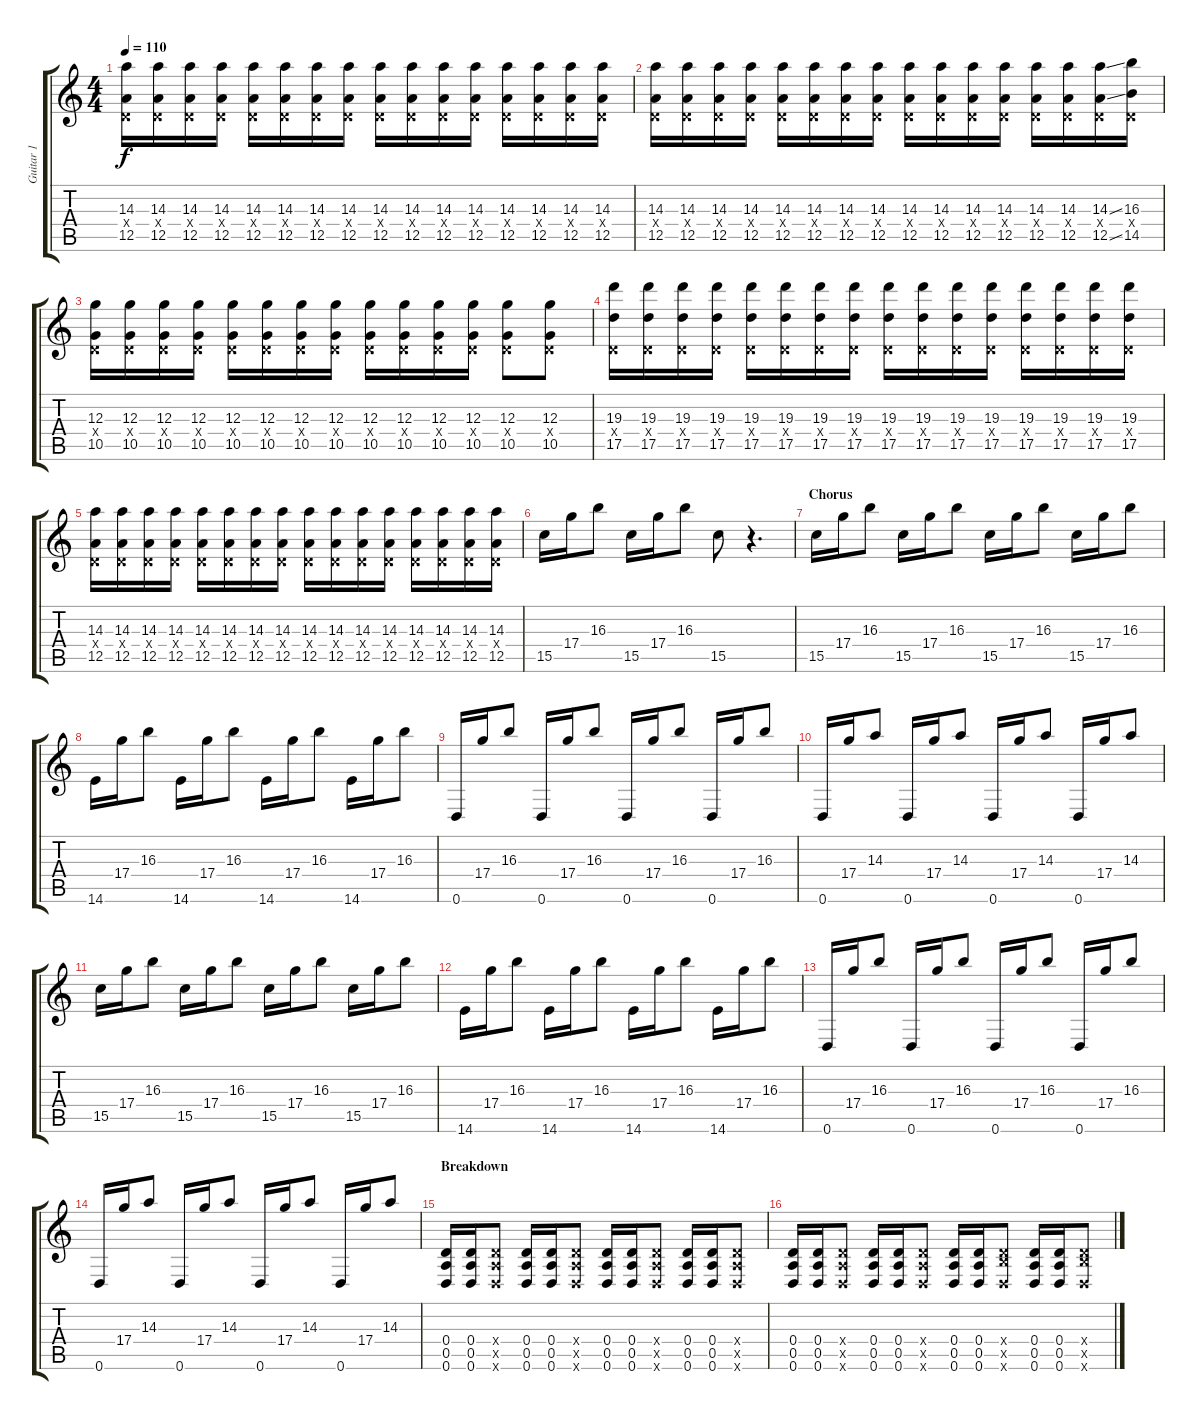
\track ("Guitar 1" "Guitar 1") {instrument electricguitarjazz}
\staff {score tabs}
\tuning (E4 B3 G3 D3 A2 D2) {hide}
\ts (4 4)
\tempo 110
\clef g2
\ks c
(14.3 0.4{x} 12.5).16{dy f instrument distortionguitar} (14.3 0.4{x} 12.5).16 (14.3 0.4{x} 12.5).16 (14.3 0.4{x} 12.5).16 (14.3 0.4{x} 12.5).16 (14.3 0.4{x} 12.5).16 (14.3 0.4{x} 12.5).16 (14.3 0.4{x} 12.5).16 (14.3 0.4{x} 12.5).16 (14.3 0.4{x} 12.5).16 (14.3 0.4{x} 12.5).16 (14.3 0.4{x} 12.5).16 (14.3 0.4{x} 12.5).16 (14.3 0.4{x} 12.5).16 (14.3 0.4{x} 12.5).16 (14.3 0.4{x} 12.5).16 |
(14.3 0.4{x} 12.5).16{instrument distortionguitar} (14.3 0.4{x} 12.5).16 (14.3 0.4{x} 12.5).16 (14.3 0.4{x} 12.5).16 (14.3 0.4{x} 12.5).16 (14.3 0.4{x} 12.5).16 (14.3 0.4{x} 12.5).16 (14.3 0.4{x} 12.5).16 (14.3 0.4{x} 12.5).16 (14.3 0.4{x} 12.5).16 (14.3 0.4{x} 12.5).16 (14.3 0.4{x} 12.5).16 (14.3 0.4{x} 12.5).16 (14.3 0.4{x} 12.5).16 (14.3{ss} 0.4{x} 12.5{ss}).16 (16.3 0.4{x} 14.5).16 |
(12.3 0.4{x} 10.5).16{instrument distortionguitar} (12.3 0.4{x} 10.5).16 (12.3 0.4{x} 10.5).16 (12.3 0.4{x} 10.5).16 (12.3 0.4{x} 10.5).16 (12.3 0.4{x} 10.5).16 (12.3 0.4{x} 10.5).16 (12.3 0.4{x} 10.5).16 (12.3 0.4{x} 10.5).16 (12.3 0.4{x} 10.5).16 (12.3 0.4{x} 10.5).16 (12.3 0.4{x} 10.5).16 (12.3 0.4{x} 10.5).8 (12.3 0.4{x} 10.5).8 |
(19.3 0.4{x} 17.5).16{instrument distortionguitar} (19.3 0.4{x} 17.5).16 (19.3 0.4{x} 17.5).16 (19.3 0.4{x} 17.5).16 (19.3 0.4{x} 17.5).16 (19.3 0.4{x} 17.5).16 (19.3 0.4{x} 17.5).16 (19.3 0.4{x} 17.5).16 (19.3 0.4{x} 17.5).16 (19.3 0.4{x} 17.5).16 (19.3 0.4{x} 17.5).16 (19.3 0.4{x} 17.5).16 (19.3 0.4{x} 17.5).16 (19.3 0.4{x} 17.5).16 (19.3 0.4{x} 17.5).16 (19.3 0.4{x} 17.5).16 |
(14.3 0.4{x} 12.5).16{instrument distortionguitar} (14.3 0.4{x} 12.5).16 (14.3 0.4{x} 12.5).16 (14.3 0.4{x} 12.5).16 (14.3 0.4{x} 12.5).16 (14.3 0.4{x} 12.5).16 (14.3 0.4{x} 12.5).16 (14.3 0.4{x} 12.5).16 (14.3 0.4{x} 12.5).16 (14.3 0.4{x} 12.5).16 (14.3 0.4{x} 12.5).16 (14.3 0.4{x} 12.5).16 (14.3 0.4{x} 12.5).16 (14.3 0.4{x} 12.5).16 (14.3 0.4{x} 12.5).16 (14.3 0.4{x} 12.5).16 |
15.5.16{instrument electricguitarjazz} 17.4.16 16.3.8 15.5.16 17.4.16 16.3.8 15.5.8 r.4{d} |
\section ("" "Chorus")
15.5.16{instrument electricguitarjazz} 17.4.16 16.3.8 15.5.16 17.4.16 16.3.8 15.5.16 17.4.16 16.3.8 15.5.16 17.4.16 16.3.8 |
14.6.16 17.4.16 16.3.8 14.6.16 17.4.16 16.3.8 14.6.16 17.4.16 16.3.8 14.6.16 17.4.16 16.3.8 |
0.6.16 17.4.16 16.3.8 0.6.16 17.4.16 16.3.8 0.6.16 17.4.16 16.3.8 0.6.16 17.4.16 16.3.8 |
0.6.16 17.4.16 14.3.8 0.6.16 17.4.16 14.3.8 0.6.16 17.4.16 14.3.8 0.6.16 17.4.16 14.3.8 |
15.5.16{instrument electricguitarjazz} 17.4.16 16.3.8 15.5.16 17.4.16 16.3.8 15.5.16 17.4.16 16.3.8 15.5.16 17.4.16 16.3.8 |
14.6.16 17.4.16 16.3.8 14.6.16 17.4.16 16.3.8 14.6.16 17.4.16 16.3.8 14.6.16 17.4.16 16.3.8 |
0.6.16 17.4.16 16.3.8 0.6.16 17.4.16 16.3.8 0.6.16 17.4.16 16.3.8 0.6.16 17.4.16 16.3.8 |
0.6.16 17.4.16 14.3.8 0.6.16 17.4.16 14.3.8 0.6.16 17.4.16 14.3.8 0.6.16 17.4.16 14.3.8 |
\section ("" "Breakdown")
(0.4 0.5 0.6).16{instrument distortionguitar} (0.4 0.5 0.6).16 (0.4{x} 0.5{x} 0.6{x}).8 (0.4 0.5 0.6).16 (0.4 0.5 0.6).16 (0.4{x} 0.5{x} 0.6{x}).8 (0.4 0.5 0.6).16 (0.4 0.5 0.6).16 (0.4{x} 0.5{x} 0.6{x}).8 (0.4 0.5 0.6).16 (0.4 0.5 0.6).16 (0.4{x} 0.5{x} 0.6{x}).8 |
(0.4 0.5 0.6).16{instrument distortionguitar} (0.4 0.5 0.6).16 (0.4{x} 0.5{x} 0.6{x}).8 (0.4 0.5 0.6).16 (0.4 0.5 0.6).16 (0.4{x} 0.5{x} 0.6{x}).8 (0.4 0.5 0.6).16 (0.4 0.5 0.6).16 (0.4{x} 2.5{x} 0.6{x}).8 (0.4 0.5 0.6).16 (0.4 0.5 0.6).16 (0.4{x} 2.5{x} 0.6{x}).8
